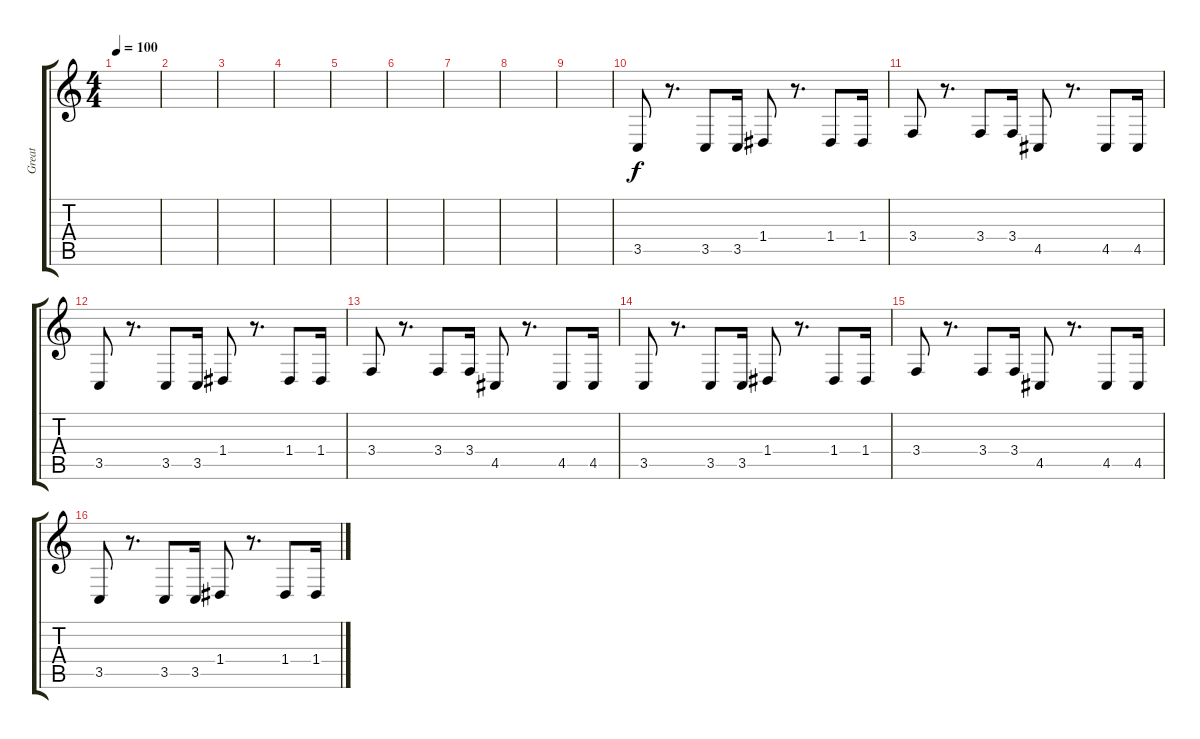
\track ("     Great" "     Great") {instrument lead2sawtooth}
\staff {score tabs}
\tuning (E4 B3 G3 D3 A2 E2) {hide}
\ts (4 4)
\tempo 100
\clef g2
\ks c
|
|
|
|
|
|
|
|
|
3.5.8 r.8{d} 3.5.8 3.5.16 1.4.8 r.8{d} 1.4.8 1.4.16 |
3.4.8 r.8{d} 3.4.8 3.4.16 4.5.8 r.8{d} 4.5.8 4.5.16 |
3.5.8 r.8{d} 3.5.8 3.5.16 1.4.8 r.8{d} 1.4.8 1.4.16 |
3.4.8 r.8{d} 3.4.8 3.4.16 4.5.8 r.8{d} 4.5.8 4.5.16 |
3.5.8 r.8{d} 3.5.8 3.5.16 1.4.8 r.8{d} 1.4.8 1.4.16 |
3.4.8 r.8{d} 3.4.8 3.4.16 4.5.8 r.8{d} 4.5.8 4.5.16 |
3.5.8 r.8{d} 3.5.8 3.5.16 1.4.8 r.8{d} 1.4.8 1.4.16
